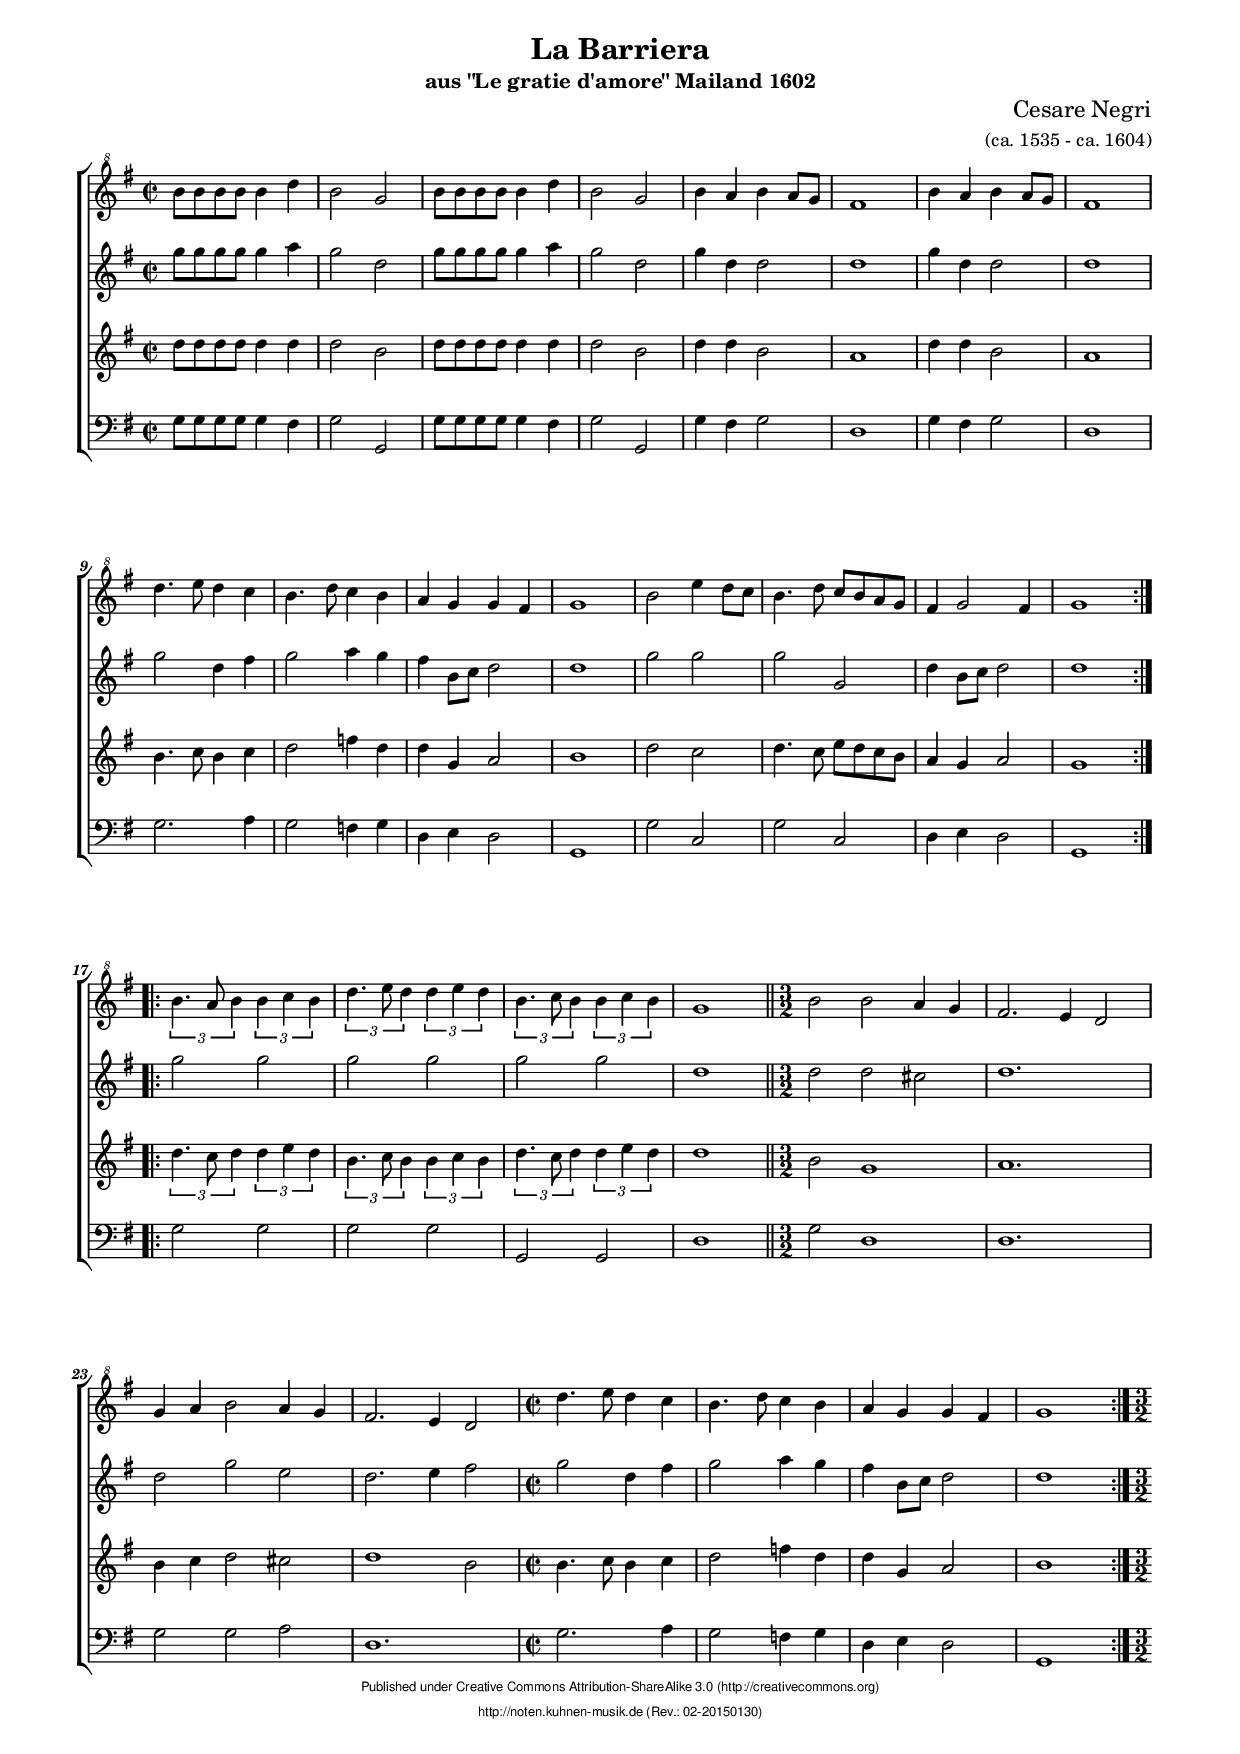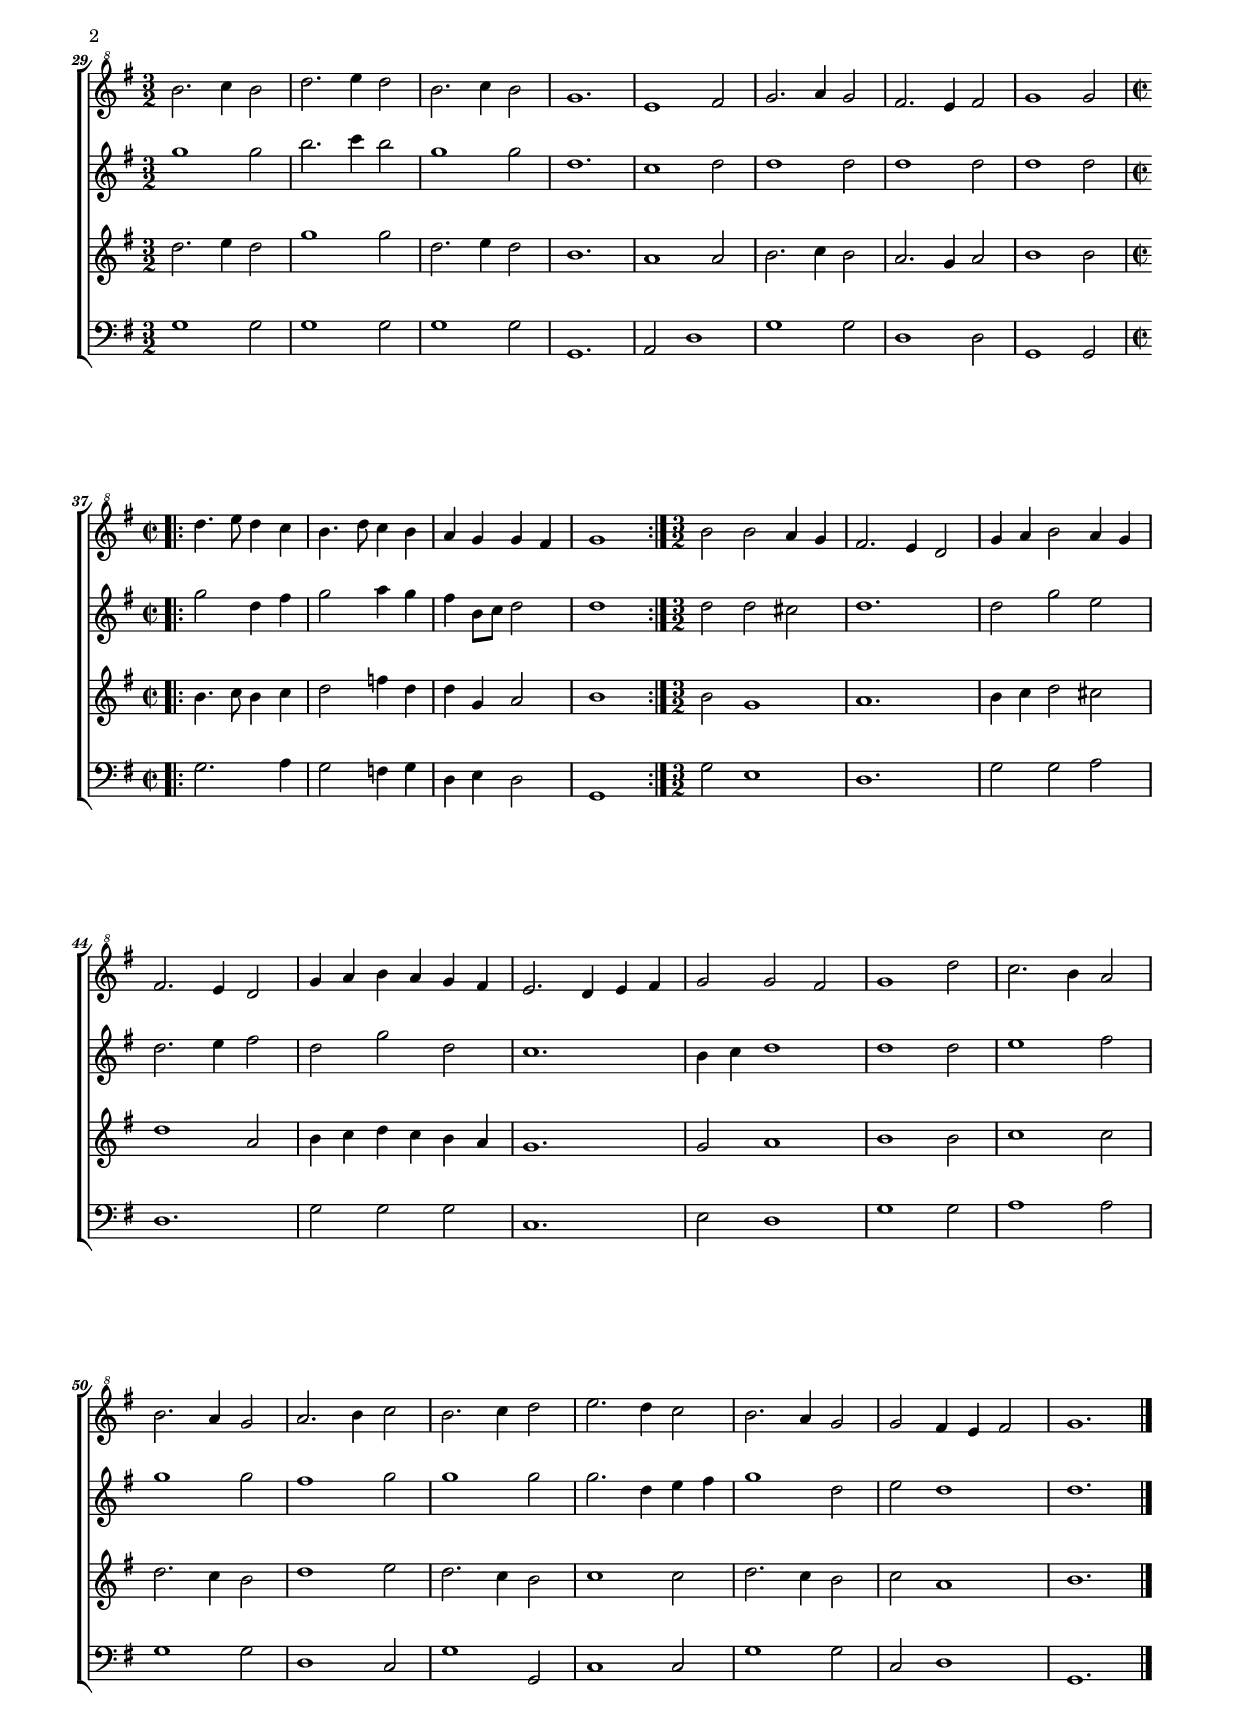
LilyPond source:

\version "2.18.0"
#(ly:set-option 'point-and-click #f)
#(set-default-paper-size "a4")
\include "deutsch.ly"

\paper {
  myStaffSize = #20

  #(define fonts
    (make-pango-font-tree 
      "Linux Libertine"
      "Arial"
      "Luxi Mono"
      (/ myStaffSize 20)))
  line-width = 18\cm
  ragged-last-bottom = ##f
 
}
#(set-global-staff-size 16)


\header  { 
    title =   "La Barriera"
    subtitle = \markup  \center-column  { 
      "aus \"Le gratie d'amore\" Mailand 1602" 
    }
    composer =  \markup  \right-column { 
      \override #'(font-size . 2)  "Cesare Negri"  "(ca. 1535 - ca. 1604)"
    }
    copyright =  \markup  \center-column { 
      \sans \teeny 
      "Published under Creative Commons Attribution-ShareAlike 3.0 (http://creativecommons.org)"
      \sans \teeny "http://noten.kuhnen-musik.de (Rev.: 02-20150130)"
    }
}


\score {
  
\new ChoirStaff
\relative c''' 

<< 
   \override Score.BarNumber  #'font-shape = #'italic
   \override Score.BarNumber  #'font-series = #'bold
   \override Score.RehearsalMark  #'break-visibility = #begin-of-line-invisible

\new Staff {
  
  \clef "G^8"
  \key g \major
  \time 2/2
  \repeat volta 2   {
    h8 h h h h4 d |
    h2 g |
    h8 h h h h4 d |
    h2 g |
    
    h4 a h a8 g |
    fis1 |
    h4 a h a8 g |
    fis1 |
    
    d'4. e8 d4 c |
    h4. d8 c4 h |
    a g g fis |
    g1 |
    
    h2 e4 d8 c |
    h4. d8 c h a g |
    fis4 g2 fis4 |
    g1 | \break
  }
  \repeat volta 2 {
    \tupletSpan 2
    \tuplet 3/2 { 
      h4. a8 h4 h c h |
      d4. e8 d4 d e d |
      h4. c8 h4 h c h |
    }
    g1 \bar "||"
    
    \time 3/2
    h2 h a4 g |
    fis2. e4 d2 |
    g4 a h2 a4 g |
    fis2. e4 d2 |
    
    \time 2/2
    d'4. e8 d4 c |
    h4. d8 c4 h |
    a g g fis |
    g1 |
  }
  
  \time 3/2
  h2. c4 h2 |
  d2. e4 d2 |
  h2. c4 h2 |
  g1. |
  
  e1 fis2 |
  g2. a4 g2 |
  fis2. e4 fis2 |
  g1 g2 |
  
  \repeat volta 2 {
    \time 2/2
    d'4. e8 d4 c |
    h4. d8 c4 h |
    a g g fis |
    g1 |
  }
  
  \time 3/2
  h2 h a4 g |
  fis2. e4 d2 |
  g4 a h2 a4 g |
  fis2. e4 d2 |
  
  g4 a h a g fis |
  e2. d4 e fis |
  g2 g fis |
  g1 d'2 |
  
  c2. h4 a2 |
  h2. a4 g2 |
  a2. h4 c2 |
  h2. c4 d2 |
  
  e2. d4 c2 |
  h2. a4 g2 |
  g2 fis4 e fis2 |
  g1. | \bar "|."
}


\new Staff {
  
  \clef "G"
  \key g \major
  \time 2/2
  \repeat volta 2  {
    g8 g g g g4 a |
    g2 d |
    g8 g g g g4 a |
    g2 d |
    
    g4 d d2 |
    d1 |
    g4 d d2 |
    d1 |
    
    g2 d4 fis |
    g2 a4 g |
    fis h,8 c d2 |
    d1 |
    
    g2 g |
    g g, |
    d'4 h8 c d2 |
    d1 |
  }
  \repeat volta 2 {
    g2 g |
    g g |
    g g |
    d1 | \bar "||"
  }
  
  \time 3/2 
  d2 d cis |
  d1. |
  d2 g e |
  d2. e4 fis2 |
  
  \time 2/2
  g2 d4 fis |
  g2 a4 g |
  fis h,8 c d2 |
  d1 |
  
  \time 3/2
  g1 g2 |
  h2. c4 h2 |
  g1 g2 |
  d1. |
  
  c1 d2 |
  d1 d2 |
  d1 d2 |
  d1 d2 |
  
  \repeat volta 2 {
  \time 2/2
    g2 d4 fis |
    g2 a4 g |
    fis h,8 c d2 |
    d1 |
  }
  
  \time 3/2 
  d2 d cis |
  d1. |
  d2 g e |
  d2. e4 fis2 |
  
  d2 g d |
  c1. |
  h4 c d1 |
  d1 d2 |
  
  e1 fis2 |
  g1 g2 |
  fis1 g2 |
  g1 g2 |
  
  g2. d4 e fis |
  g1 d2 |
  e d1 |
  d1. | \bar "|."
}


\new Staff {
  
  \clef "G"
  \key g \major
  \time 2/2
  \repeat volta 2  {
    d8 d d d d4 d |
    d2 h  |
    d8 d d d d4 d |
    d2 h |
    
    d4 d h2 |
    a1 |
    d4 d h2 |
    a1 |
    
    h4. c8 h4 c |
    d2 f4 d |
    d g, a2 |
    h1 |
    
    d2 c |
    d4. c8 e d c h |
    a4 g a2 |
    g1 |
  }
  \repeat volta 2 {
    \tupletSpan 2
    \tuplet 3/2 { 
      d'4. c8 d4 d e d |
      h4. c8 h4 h c h |
      d4. c8 d4 d e d |
    }
    d1 |
    
    \time 3/2
    h2 g1 |
    a1. |
    h4 c d2 cis |
    d1 h2 |
    
    \time 2/2
    h4. c8 h4 c |
    d2 f4 d |
    d g, a2 |
    h1 |
  }
  \time 3/2
  d2. e4 d2 |
  g1 g2 |
  d2. e4 d2 |
  h1. |
  
  a1 a2 |
  h2. c4 h2 |
  a2. g4 a2 |
  h1 h2 |
  
 \repeat volta 2 {
 \time 2/2
   h4. c8 h4 c |
   d2 f4 d |
   d g, a2 |
   h1 |
 }
 \time 3/2
 h2 g1 |
 a1. |
 h4 c d2 cis |
 d1 a2 |
 
 h4 c d c h a |
 g1. |
 g2 a1 |
 h1 h2 |
 
 c1 c2 |
 d2. c4 h2 |
 d1 e2 |
 d2. c4 h2 |
 
 c1 c2 |
 d2. c4 h2 |
 c2 a1 |
 h1. |
  \bar "|."
}

\new Staff {
  
  \clef "bass"
  \key g \major
  \time 2/2
  \repeat volta 2  {
    g,8 g g g g4 fis |
    g2 g, |
    g'8 g g g g4 fis |
    g2 g, |
    
    g'4 fis g2 |
    d1 |
    g4 fis g2 |
    d1 |
    
    g2. a4 |
    g2 f4 g |
    d e d2 |
    g,1 |
    
    g'2 c, |
    g' c, |
    d4 e d2 |
    g,1 |
  }
  \repeat volta 2 {
    g'2 g |
    g g |
    g, g |
    d'1 |
    
    \time 3/2 
    g2 d1 |
    d1. |
    g2 g a |
    d,1. |
    
    \time 2/2 
    g2. a4 |
    g2 f4 g |
    d e d2 |
    g,1 |     \break
  }
  
  \time 3/2 
  g'1 g2 |
  g1 g2 |
  g1 g2 |
  g,1. |
  
  a2 d1 |
  g1 g2 |
  d1 d2 |
  g,1 g2 | \break
  
  \repeat volta 2 {
    \time 2/2
    g'2. a4 |
    g2 f4 g |
    d e d2 |
    g,1 |
  }
  
  \time 3/2 
  g'2 e1 |
  d1. |
  g2 g a |
  d,1. |
  
  g2 g g |
  c,1. |
  e2 d1 |
  g g2 |
  
  a1 a2 |
  g1 g2 |
  d1 c2 |
  g'1 g,2 |
  
  c1 c2 |
  g'1 g2 |
  c, d1 |
  g,1. |
  \bar "|."
}

>>
\layout {
  indent = 0\cm
}

\midi {
  \tempo 4 = 144
}

}